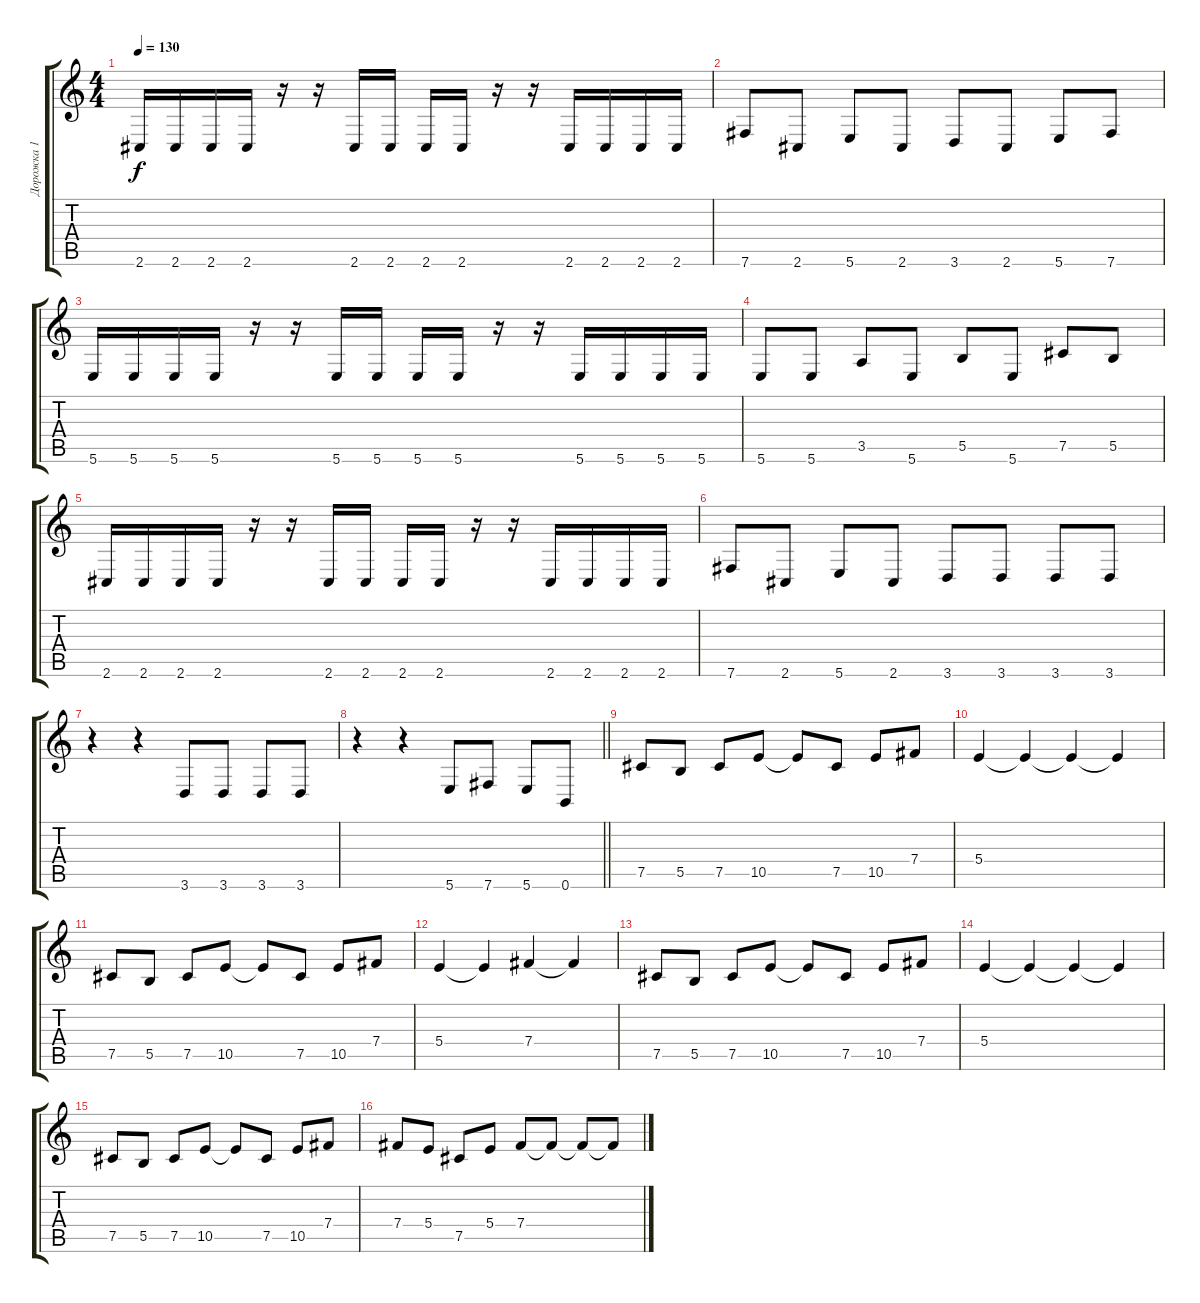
\track ("Дорожка 1" "Дорожка 1") {instrument distortionguitar}
\staff {score tabs}
\tuning (Db4 Ab3 E3 B2 Gb2 B1) {hide}
\ts (4 4)
\tempo 130
\clef g2
\ks c
2.6.16{dy f} 2.6.16 2.6.16 2.6.16 r.16 r.16 2.6.16 2.6.16 2.6.16 2.6.16 r.16 r.16 2.6.16 2.6.16 2.6.16 2.6.16 |
7.6.8 2.6.8 5.6.8 2.6.8 3.6.8 2.6.8 5.6.8 7.6.8 |
5.6.16 5.6.16 5.6.16 5.6.16 r.16 r.16 5.6.16 5.6.16 5.6.16 5.6.16 r.16 r.16 5.6.16 5.6.16 5.6.16 5.6.16 |
5.6.8 5.6.8 3.5.8 5.6.8 5.5.8 5.6.8 7.5.8 5.5.8 |
2.6.16 2.6.16 2.6.16 2.6.16 r.16 r.16 2.6.16 2.6.16 2.6.16 2.6.16 r.16 r.16 2.6.16 2.6.16 2.6.16 2.6.16 |
7.6.8 2.6.8 5.6.8 2.6.8 3.6.8 3.6.8 3.6.8 3.6.8 |
r.4 r.4 3.6.8 3.6.8 3.6.8 3.6.8 |
\barLineRight lightlight
r.4 r.4 5.6.8 7.6.8 5.6.8 0.6.8 |
\section ("" " ")
7.5.8 5.5.8 7.5.8 10.5.8 10.5{t}.8 7.5.8 10.5.8 7.4.8 |
5.4.4 5.4{t}.4 5.4{t}.4 5.4{t}.4 |
7.5.8 5.5.8 7.5.8 10.5.8 10.5{t}.8 7.5.8 10.5.8 7.4.8 |
5.4.4 5.4{t}.4 7.4.4 7.4{t}.4 |
7.5.8 5.5.8 7.5.8 10.5.8 10.5{t}.8 7.5.8 10.5.8 7.4.8 |
5.4.4 5.4{t}.4 5.4{t}.4 5.4{t}.4 |
7.5.8 5.5.8 7.5.8 10.5.8 10.5{t}.8 7.5.8 10.5.8 7.4.8 |
7.4.8 5.4.8 7.5.8 5.4.8 7.4.8 7.4{t}.8 7.4{t}.8 7.4{t}.8
